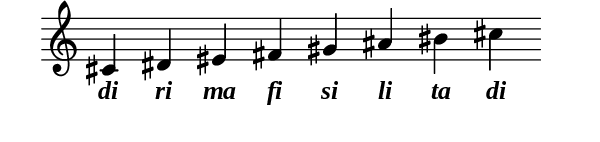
\version "2.18.2"
\include "lilypond-book-preamble.ly"
\paper  {
  ragged-right = ##f
  #(set! paper-alist (cons '("solfege" . (cons (* 4 in) (* 2 in))) paper-alist))
  #(set-paper-size "solfege")

  #(define fonts
    (make-pango-font-tree "Times New Roman"
                          "Nimbus Sans"
                          "Luxi Mono"
                          (/ staff-height pt 20)))
}

\score {
  <<
    \new Staff \relative c' {
      \clef "G" 
      \time 12/4
      \omit Score.TimeSignature
      \omit Score.BarLine
      \stemUp
      \new Voice = "myRhythm" {
        cis dis eis fis gis ais bis cis
      }
    }
    \new Lyrics {
      \lyricsto "myRhythm" {
        \override Lyrics.LyricText.font-shape = #'italic
        \override Lyrics.LyricText.font-series = #'bold
        di ri ma fi si li ta di
      }
    }
  >>
  \layout {
  }
}

% vim: lisp sw=1 ts=1 sts=1 et

